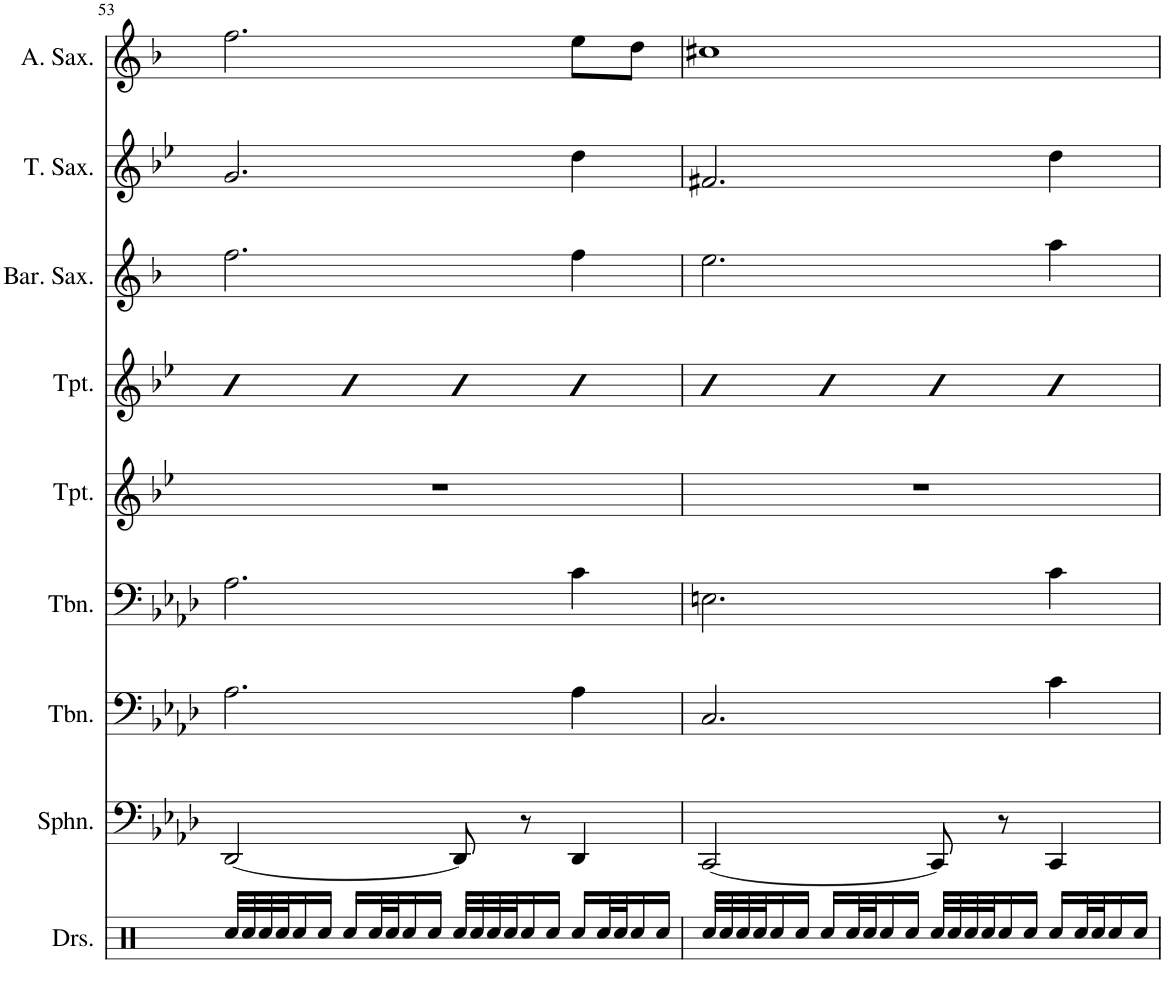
**kern	**kern	**kern	**kern	**kern	**kern	**kern	**kern	**kern
*part9	*part8	*part7	*part6	*part5	*part4	*part3	*part2	*part1
*staff9	*staff8	*staff7	*staff6	*staff5	*staff4	*staff3	*staff2	*staff1
*I"Drumset	*I"Sousaphone	*I"Trombone	*I"Trombone	*I"Trumpet	*I"Trumpet	*I"Baritone Saxophone	*I"Tenor Saxophone	*I"Alto Saxophone
*I'Drs.	*I'Sphn.	*I'Tbn.	*I'Tbn.	*I'Tpt.	*I'Tpt.	*I'Bar. Sax.	*I'T. Sax.	*I'A. Sax.
!!LO:PB:g=z
*clefX	*clefF4	*clefF4	*clefF4	*clefG2	*clefG2	*clefG2	*clefG2	*clefG2
*	*	*	*	*Trd1c2	*Trd1c2	*Trd12c21	*Trd8c14	*Trd5c9
*k[]	*k[b-e-a-d-]	*k[b-e-a-d-]	*k[b-e-a-d-]	*k[b-e-]	*k[b-e-]	*k[b-]	*k[b-e-]	*k[b-]
*M4/4	*M4/4	*M4/4	*M4/4	*M4/4	*M4/4	*M4/4	*M4/4	*M4/4
=53	=53	=53	=53	=53	=53	=53	=53	=53
32Rcc/LLL	[2DD-/	2.A-\	2.A-\	1r	4b-	2.ff\	2.g/	2.ff\
32Rcc/	.	.	.	.	.	.	.	.
32Rcc/	.	.	.	.	.	.	.	.
!LO:N:head=solid	!	!	!	!	!	!	!	!
32Rcc/J	.	.	.	.	.	.	.	.
16Rcc/	.	.	.	.	.	.	.	.
16Rcc/JJ	.	.	.	.	.	.	.	.
16Rcc/LL	.	.	.	.	4b-	.	.	.
32Rcc/L	.	.	.	.	.	.	.	.
32Rcc/J	.	.	.	.	.	.	.	.
16Rcc/	.	.	.	.	.	.	.	.
16Rcc/JJ	.	.	.	.	.	.	.	.
32Rcc/LLL	8DD-/]	.	.	.	4b-	.	.	.
32Rcc/	.	.	.	.	.	.	.	.
32Rcc/	.	.	.	.	.	.	.	.
!LO:N:head=solid	!	!	!	!	!	!	!	!
32Rcc/J	.	.	.	.	.	.	.	.
16Rcc/	8r	.	.	.	.	.	.	.
16Rcc/JJ	.	.	.	.	.	.	.	.
16Rcc/LL	4DD-/	4A-\	4c\	.	4b-	4ff\	4dd\	8ee\L
32Rcc/L	.	.	.	.	.	.	.	.
32Rcc/J	.	.	.	.	.	.	.	.
16Rcc/	.	.	.	.	.	.	.	8dd\J
16Rcc/JJ	.	.	.	.	.	.	.	.
=54	=54	=54	=54	=54	=54	=54	=54	=54
32Rcc/LLL	[2CC/	2.C/	2.En\	1r	4b-	2.ee\	2.f#X/	1cc#X
32Rcc/	.	.	.	.	.	.	.	.
32Rcc/	.	.	.	.	.	.	.	.
!LO:N:head=solid	!	!	!	!	!	!	!	!
32Rcc/J	.	.	.	.	.	.	.	.
16Rcc/	.	.	.	.	.	.	.	.
16Rcc/JJ	.	.	.	.	.	.	.	.
16Rcc/LL	.	.	.	.	4b-	.	.	.
32Rcc/L	.	.	.	.	.	.	.	.
32Rcc/J	.	.	.	.	.	.	.	.
16Rcc/	.	.	.	.	.	.	.	.
16Rcc/JJ	.	.	.	.	.	.	.	.
32Rcc/LLL	8CC/]	.	.	.	4b-	.	.	.
32Rcc/	.	.	.	.	.	.	.	.
32Rcc/	.	.	.	.	.	.	.	.
!LO:N:head=solid	!	!	!	!	!	!	!	!
32Rcc/J	.	.	.	.	.	.	.	.
16Rcc/	8r	.	.	.	.	.	.	.
16Rcc/JJ	.	.	.	.	.	.	.	.
16Rcc/LL	4CC/	4c\	4c\	.	4b-	4aa\	4dd\	.
32Rcc/L	.	.	.	.	.	.	.	.
32Rcc/J	.	.	.	.	.	.	.	.
16Rcc/	.	.	.	.	.	.	.	.
16Rcc/JJ	.	.	.	.	.	.	.	.
=	=	=	=	=	=	=	=	=
*-	*-	*-	*-	*-	*-	*-	*-	*-
